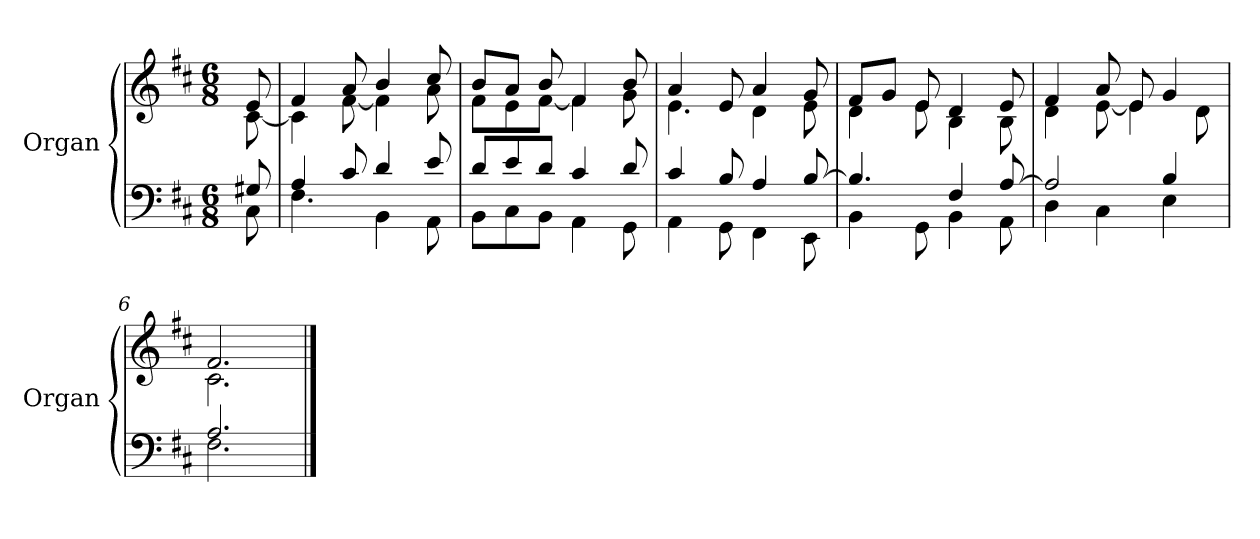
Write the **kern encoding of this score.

**kern	**kern
*part1	*part1
*staff2	*staff1
*I"Organ	*
*I'Organ	*
*clefF4	*clefG2
*k[f#c#]	*k[f#c#]
*M6/8	*M6/8
=	=
*^	*^
8G#X/	8C#\	8e/	[<8c#\
=1	=1	=1	=1
4A/	4.F#\	4f#/	4c#\]
8c#/	.	8a/	[<8f#\
4d/	4BB\	4b/	4f#\]
8e/	8AA\	8cc#/	8a\
=2	=2	=2	=2
8d/L	8BB\L	8b/L	8f#\L
8e/	8C#\	8a/J	8e\
8d/J	8BB\J	8b/	[<8f#\J
4c#/	4AA\	4f#/	4f#\]
8d/	8GG\	8b/	8g\
=3	=3	=3	=3
4c#/	4AA\	4a/	4.e\
8B/	8GG\	8e/	.
4A/	4FF#\	4a/	4d\
[>8B/	8EE\	8g/	8e\
=4	=4	=4	=4
4.B/]	4BB\	8f#/L	4d\
.	.	8g/J	.
.	8GG\	8e/	8e\
4F#/	4BB\	4d/	4B\
[>8A/	8AA\	8e/	8B\
=5	=5	=5	=5
2A/]	4D\	4f#/	4d\
.	4C#\	8a/	[<8e\
.	.	8e/	4e\]
4B/	4E\	4g/	.
.	.	.	8d\
=6	=6	=6	=6
2.A/	2.F#\	2.f#/	2.c#\
*v	*v	*	*
*	*v	*v
==	==
*-	*-
